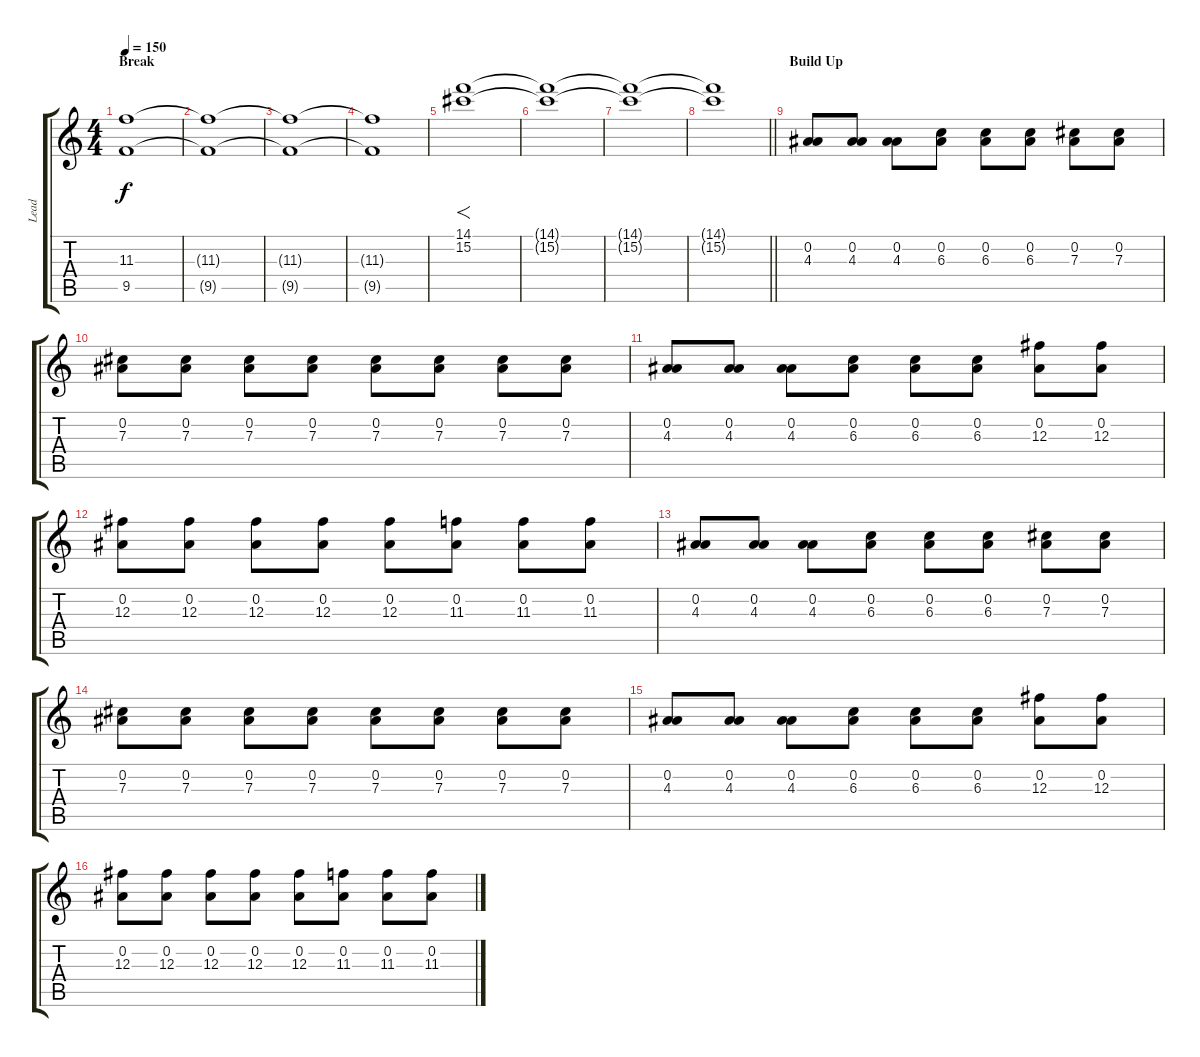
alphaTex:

\track ("Lead" "Lead") {instrument electricguitarjazz}
\staff {score tabs}
\tuning (Eb4 Bb3 Gb3 Db3 Ab2 Eb2) {hide}
\ts (4 4)
\section ("" "Break")
\tempo 150
\clef g2
\ks c
(11.3 9.5).1{dy f volume 7} |
(11.3{t} 9.5{t}).1 |
(11.3{t} 9.5{t}).1 |
(11.3{t} 9.5{t}).1 |
(14.1 15.2).1{f volume 11} |
(14.1{t} 15.2{t}).1 |
(14.1{t} 15.2{t}).1 |
\barLineRight lightlight
(14.1{t} 15.2{t}).1 |
\section ("" "Build Up")
(0.2 4.3).8{volume 13} (0.2 4.3).8 (0.2 4.3).8 (0.2 6.3).8 (0.2 6.3).8 (0.2 6.3).8 (0.2 7.3).8 (0.2 7.3).8 |
(0.2 7.3).8 (0.2 7.3).8 (0.2 7.3).8 (0.2 7.3).8 (0.2 7.3).8 (0.2 7.3).8 (0.2 7.3).8 (0.2 7.3).8 |
(0.2 4.3).8 (0.2 4.3).8 (0.2 4.3).8 (0.2 6.3).8 (0.2 6.3).8 (0.2 6.3).8 (0.2 12.3).8 (0.2 12.3).8 |
(0.2 12.3).8 (0.2 12.3).8 (0.2 12.3).8 (0.2 12.3).8 (0.2 12.3).8 (0.2 11.3).8 (0.2 11.3).8 (0.2 11.3).8 |
(0.2 4.3).8 (0.2 4.3).8 (0.2 4.3).8 (0.2 6.3).8 (0.2 6.3).8 (0.2 6.3).8 (0.2 7.3).8 (0.2 7.3).8 |
(0.2 7.3).8 (0.2 7.3).8 (0.2 7.3).8 (0.2 7.3).8 (0.2 7.3).8 (0.2 7.3).8 (0.2 7.3).8 (0.2 7.3).8 |
(0.2 4.3).8 (0.2 4.3).8 (0.2 4.3).8 (0.2 6.3).8 (0.2 6.3).8 (0.2 6.3).8 (0.2 12.3).8 (0.2 12.3).8 |
(0.2 12.3).8 (0.2 12.3).8 (0.2 12.3).8 (0.2 12.3).8 (0.2 12.3).8 (0.2 11.3).8 (0.2 11.3).8 (0.2 11.3).8
